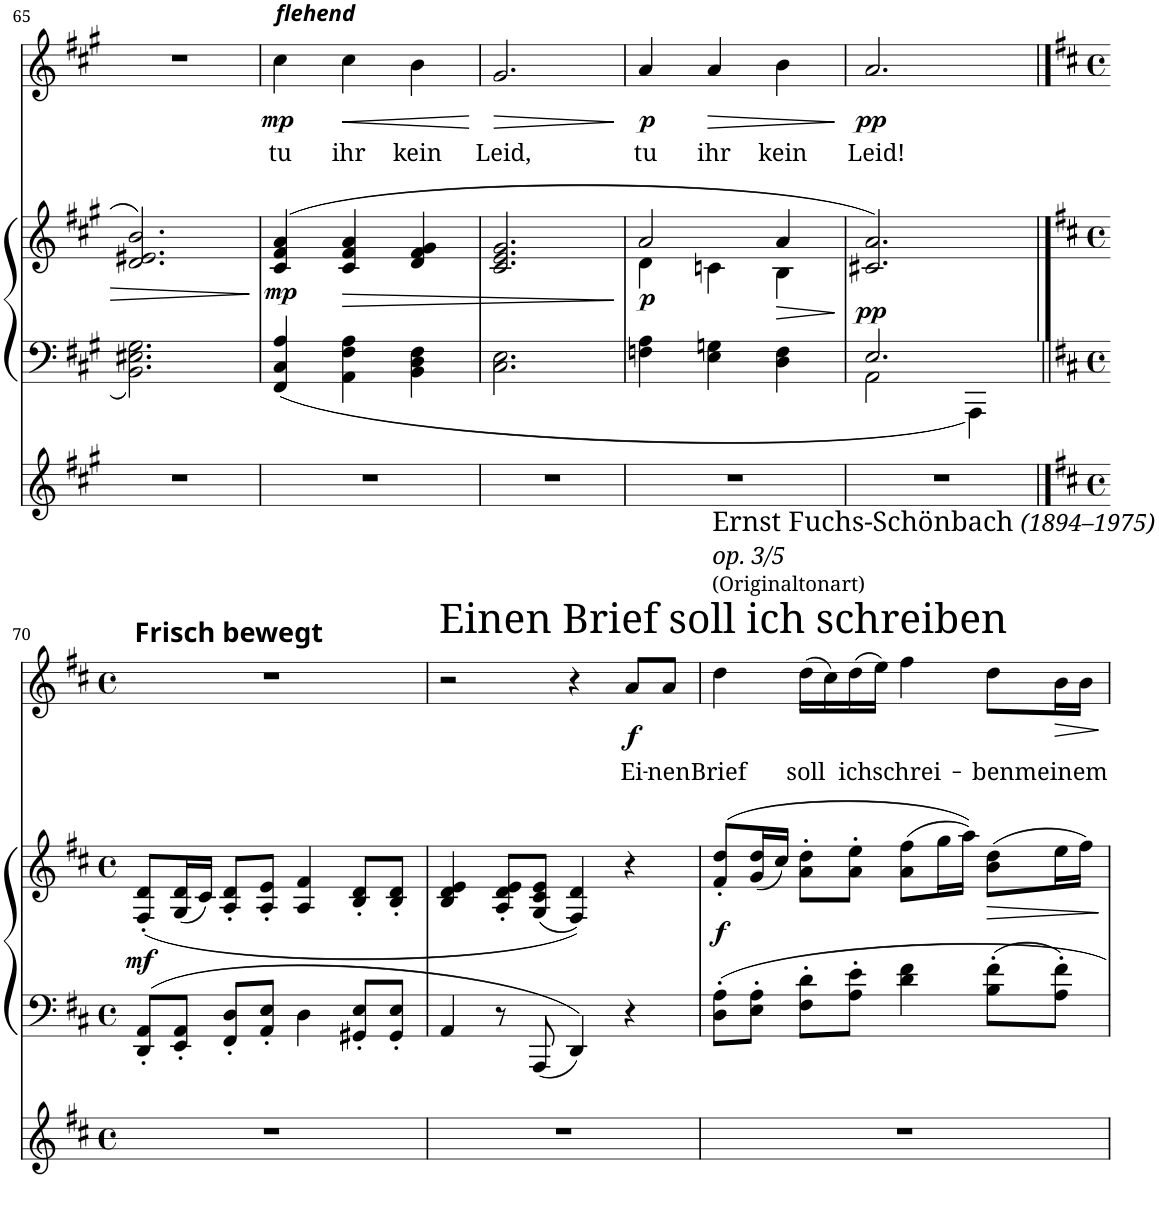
**kern	**kern	**kern	**dynam	**kern	**text	**dynam
*part3	*part2	*part2	*part2	*part1	*part1	*part1
*staff4	*staff3	*staff2	*staff2/3	*staff1	*staff1	*staff1
!!LO:PB:g=z
*clefG2	*clefF4	*clefG2	*	*clefG2	*	*
*k[f#c#g#]	*k[f#c#g#]	*k[f#c#g#]	*	*k[f#c#g#]	*	*
*A:	*A:	*A:	*	*A:	*	*
*M3/4	*M3/4	*M3/4	*	*M3/4	*	*
=65	=65	=65	=65	=65	=65	=65
2.r	2.BB\ 2.E#X\ 2.G#\	2.d/ 2.e#X/ 2.b/	.	2.r	.	.
=66	=66	=66	=66	=66	=66	=66
!	!	!	!	!LO:TX:a:Bi:t=flehend	!	!
!	!	!	!LO:DY:b	!	!LO:LY:b	!LO:DY:b
2.r	4FF#/ 4C#/ 4A/	(4c#/ 4f#/ 4a/	mp	4cc#\	tu	mp
!	!	!	!LO:HP:b	!	!LO:LY:b	!LO:HP:b
.	4AA\ 4F#\ 4A\	4c#/ 4f#/ 4a/	>	4cc#\	ihr	<
!	!	!	!	!	!LO:LY:b	!
.	4BB\ 4D\ 4F#\	4d/ 4f#/ 4g#/	.	4b\	kein	.
.	.	.	.	.	.	[
=67	=67	=67	=67	=67	=67	=67
!	!	!	!	!	!LO:LY:b	!LO:HP:b
2.r	2.C#\ 2.E\	2.c#/ 2.e/ 2.g#/	.	2.g#/	Leid,	>
.	.	.	.	.	.	]
=68	=68	=68	=68	=68	=68	=68
*	*	*^	*	*	*	*
!	!	!	!	!LO:DY:b	!	!LO:LY:b	!LO:DY:b
2.r	4Fn\ 4A\	2a/	4d\	p	4a/	tu	p
!	!	!	!	!	!	!LO:LY:b	!LO:HP:b
.	4E\ 4Gn\	.	4cn\	.	4a/	ihr	>
!	!	!	!	!LO:HP:b	!	!LO:LY:b	!
.	4D\ 4F\	4a/	4B\	>	4b\	kein	.
*	*	*v	*v	*	*	*	*
.	.	.	]	.	.	]
=69	=69	=69	=69	=69	=69	=69
*	*^	*	*	*	*	*
!	!	!	!	!LO:DY:b	!	!LO:LY:b	!LO:DY:b
2.r	2.E/	2AA\	2.c#X/ 2.a/)	pp	2.a/	Leid!	pp
.	.	4AAA\	.	.	.	.	.
*	*v	*v	*	*	*	*	*
!!LO:LB:g=z
==70	==70	==70	==70	==70	==70	==70
*k[f#c#]	*k[f#c#]	*k[f#c#]	*	*k[f#c#]	*	*
*D:	*D:	*D:	*	*D:	*	*
*M4/4	*M4/4	*M4/4	*	*M4/4	*	*
*met(c)	*met(c)	*met(c)	*	*met(c)	*	*
*	*^	*	*	*	*	*
!	!	!	!	!	!LO:TX:a:B:t=Frisch bewegt	!	!
!	!	!	!	!LO:DY:b	!	!	!
*	*v	*v	*	*	*	*	*
1r	8DD/' 8AA/'L	(8F#/' 8d/'L	mf	1r	.	.
.	8EE/' 8AA/'J	(16G/ 16d/L	.	.	.	.
.	.	16c#/JJ)	.	.	.	.
.	8FF#/' 8D/'L	8A/' 8d/'L	.	.	.	.
.	8AA/' 8E/'J	8A/' 8e/'J	.	.	.	.
.	4D\	4A/ 4f#/	.	.	.	.
.	8GG#X/' 8E/'L	8B/' 8d/'L	.	.	.	.
.	8GG#/' 8E/'J	8B/' 8d/'J	.	.	.	.
=71	=71	=71	=71	=71	=71	=71
!	!	!	!	!LO:TX:a:t=Einen Brief soll ich schreiben	!	!
1r	4AA/	4B/ 4d/ 4e/	.	2r	.	.
.	8r	8A/' 8d/' 8e/'L	.	.	.	.
.	8AAA/	(8G/ 8c#/ 8e/J	.	.	.	.
.	4DD/	4F#/ 4d/))	.	4r	.	.
!	!	!	!	!	!LO:LY:b	!LO:DY:b
.	4r	4r	.	8a/L	Ei-	f
!	!	!	!	!	!LO:LY:b	!
.	.	.	.	8a/J	-nen	.
=72	=72	=72	=72	=72	=72	=72
!	!	!	!	!LO:TX:a:t=Ernst Fuchs-Schönbach	!	!
!	!	!	!	!LO:TX:a:i:t=(1894–1975)	!	!
!	!	!	!	!LO:TX:a:t=op. 3/5	!	!
!	!	!	!	!LO:TX:a:t=(Originaltonart)	!	!
!	!	!	!LO:DY:b	!	!LO:LY:b	!
1r	8D\' 8A\'L	(8f#/' 8dd/'L	f	4dd\	Brief	.
.	8E\' 8A\'J	(16g/ 16dd/L	.	.	.	.
.	.	16cc#/JJ)	.	.	.	.
!	!	!	!	!	!LO:LY:b	!
.	8F#\' 8d\'L	8a\' 8dd\'L	.	(16dd\LL	soll	.
.	.	.	.	16cc#\)	.	.
!	!	!	!	!	!LO:LY:b	!
.	8A\' 8e\'J	8a\' 8ee\'J	.	(16dd\	ich	.
.	.	.	.	16ee\JJ)	.	.
!	!	!	!	!	!LO:LY:b	!
.	4d\ 4f#\	(8a\ 8ff#\L	.	4ff#\	schrei-	.
.	.	16gg\L	.	.	.	.
.	.	16aa\JJ))	.	.	.	.
!	!	!	!	!	!LO:LY:b	!
.	8B\' 8f#\'L	(8b\ 8dd\L	.	8dd\L	-ben	.
!	!	!	!	!	!LO:LY:b	!LO:HP:b
.	8A\' 8f#\'J	16ee\L	.	16b\L	meinem	>
.	.	16ff#\JJ)	.	16b\JJ	.	.
.	.	.	]	.	.	]
=	=	=	=	=	=	=
*-	*-	*-	*-	*-	*-	*-
